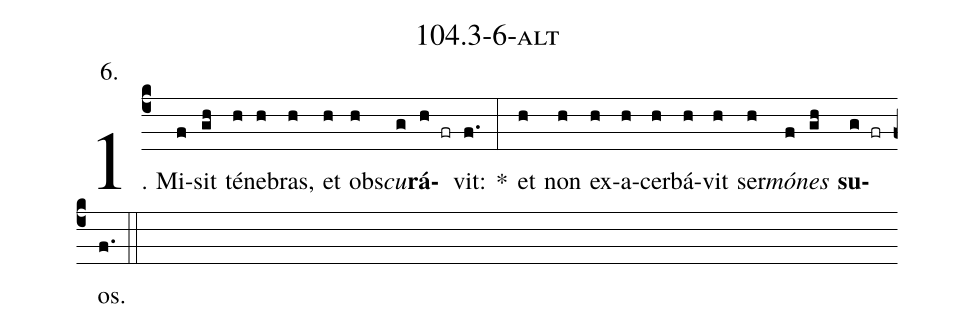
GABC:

name: 104.3-6-alt;
annotation: 6.;
%%
(c4)1. Mi(f)sit(gh) té(h)ne(h)bras,(h) et(h) obs(h)<i>cu</i>(g)<b>rá</b>(h fr)vit:(f.) *(:) et(h) non(h) ex(h)a(h)cer(h)bá(h)vit(h) ser(h)<i>mó</i>(f)<i>nes</i>(gh) <b>su</b>(g fr)os.(f.) (::)


%E(h) u(h) o(f) u(gh) a(g) e.(f.) (::)
